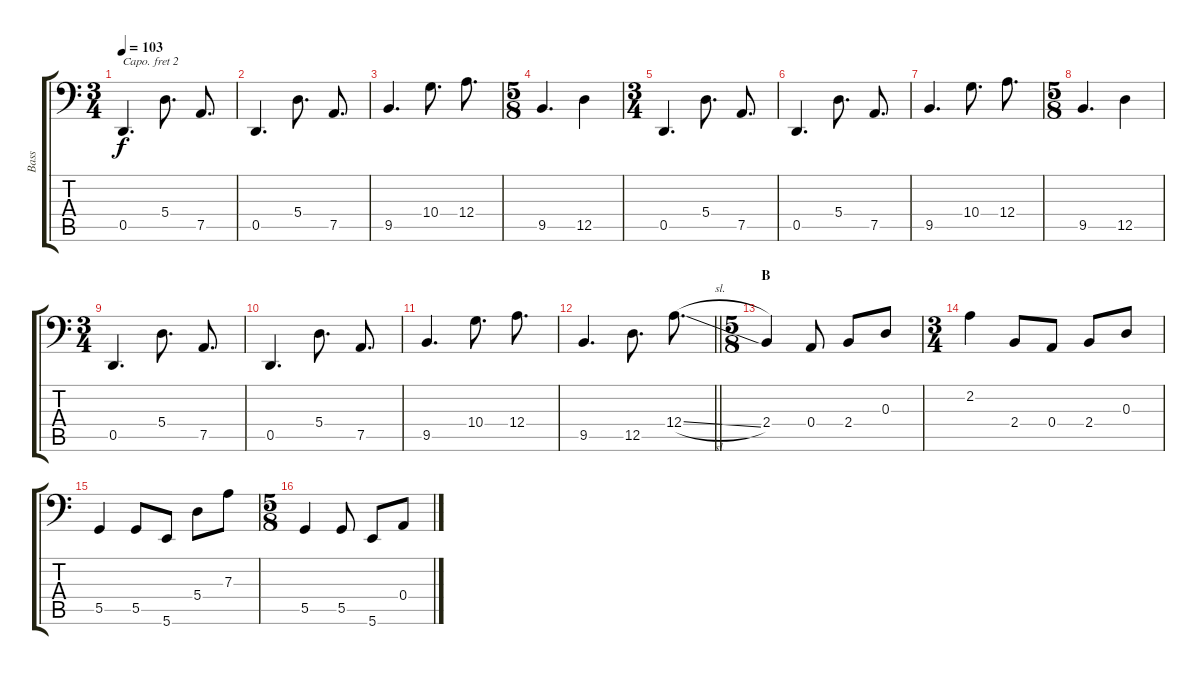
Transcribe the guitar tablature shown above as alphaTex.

\track ("Bass" "Bass") {instrument electricbasspick}
\staff {score tabs}
\capo 2
\tuning (Bb2 F2 C2 G1 C1 A0) {hide}
\ts (3 4)
\tempo 103
\clef f4
\ks c
0.5.4{d dy f} 5.4.8{d} 7.5.8{d} |
0.5.4{d} 5.4.8{d} 7.5.8{d} |
9.5.4{d} 10.4.8{d} 12.4.8{d} |
\ts (5 8)
9.5.4{d} 12.5.4 |
\ts (3 4)
0.5.4{d} 5.4.8{d} 7.5.8{d} |
0.5.4{d} 5.4.8{d} 7.5.8{d} |
9.5.4{d} 10.4.8{d} 12.4.8{d} |
\ts (5 8)
9.5.4{d} 12.5.4 |
\ts (3 4)
0.5.4{d} 5.4.8{d} 7.5.8{d} |
0.5.4{d} 5.4.8{d} 7.5.8{d} |
9.5.4{d} 10.4.8{d} 12.4.8{d} |
\barLineRight lightlight
9.5.4{d} 12.5.8{d} 12.4{sl}.8{d} |
\ts (5 8)
\section ("" "B")
2.4.4 0.4.8 2.4.8 0.3.8 |
\ts (3 4)
2.2.4 2.4.8 0.4.8 2.4.8 0.3.8 |
5.5.4 5.5.8 5.6.8 5.4.8 7.3.8 |
\ts (5 8)
5.5.4 5.5.8 5.6.8 0.4.8
